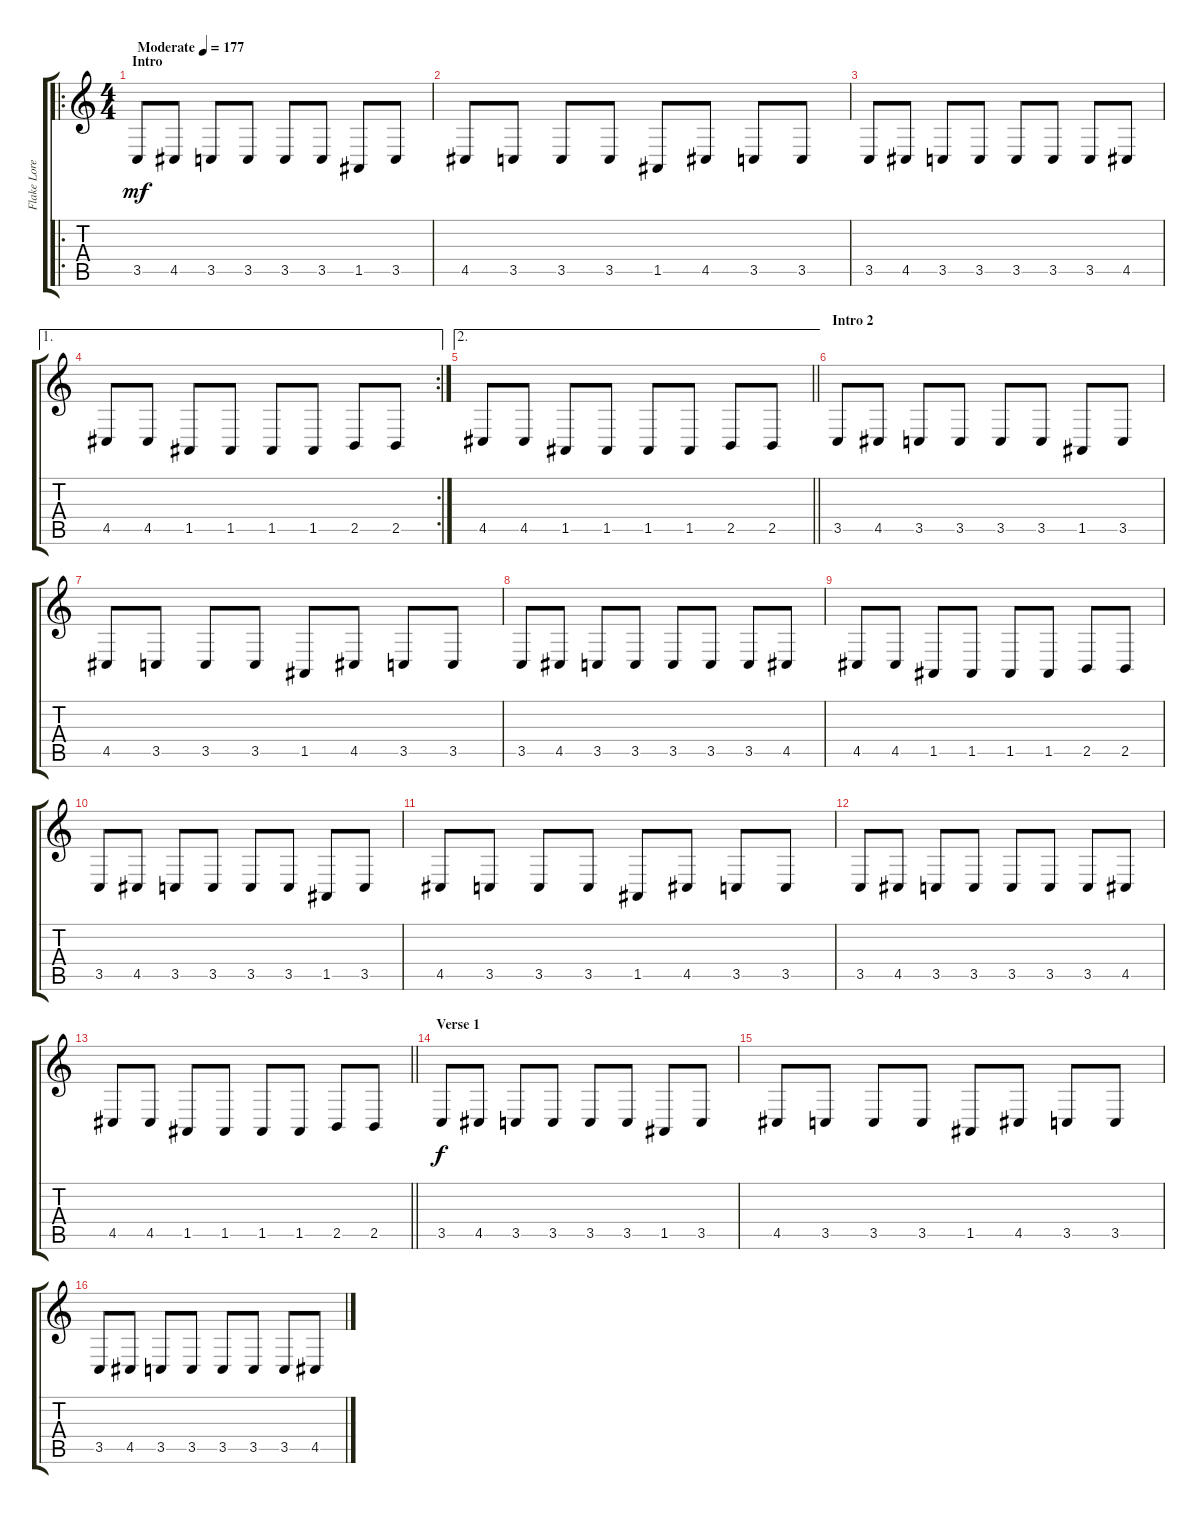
\track ("Flake Lorenz [keyboard]" "Flake Lore") {instrument lead2sawtooth}
\staff {score tabs}
\tuning (E4 B3 G3 D3 A2 E2) {hide}
\ro
\ts (4 4)
\section ("" "Intro")
\tempo (177 "Moderate")
\clef g2
\ks c
3.5.8{dy mf instrument lead2sawtooth} 4.5.8 3.5.8 3.5.8 3.5.8 3.5.8 1.5.8 3.5.8 |
4.5.8 3.5.8 3.5.8 3.5.8 1.5.8 4.5.8 3.5.8 3.5.8 |
3.5.8 4.5.8 3.5.8 3.5.8 3.5.8 3.5.8 3.5.8 4.5.8 |
\ae 1
\rc 2
4.5.8 4.5.8 1.5.8 1.5.8 1.5.8 1.5.8 2.5.8 2.5.8 |
\ae 2
\barLineRight lightlight
4.5.8 4.5.8 1.5.8 1.5.8 1.5.8 1.5.8 2.5.8 2.5.8 |
\section ("" "Intro 2")
3.5.8 4.5.8 3.5.8 3.5.8 3.5.8 3.5.8 1.5.8 3.5.8 |
4.5.8 3.5.8 3.5.8 3.5.8 1.5.8 4.5.8 3.5.8 3.5.8 |
3.5.8 4.5.8 3.5.8 3.5.8 3.5.8 3.5.8 3.5.8 4.5.8 |
4.5.8 4.5.8 1.5.8 1.5.8 1.5.8 1.5.8 2.5.8 2.5.8 |
3.5.8 4.5.8 3.5.8 3.5.8 3.5.8 3.5.8 1.5.8 3.5.8 |
4.5.8 3.5.8 3.5.8 3.5.8 1.5.8 4.5.8 3.5.8 3.5.8 |
3.5.8 4.5.8 3.5.8 3.5.8 3.5.8 3.5.8 3.5.8 4.5.8 |
\barLineRight lightlight
4.5.8 4.5.8 1.5.8 1.5.8 1.5.8 1.5.8 2.5.8 2.5.8 |
\section ("" "Verse 1")
3.5.8{dy f} 4.5.8 3.5.8 3.5.8 3.5.8 3.5.8 1.5.8 3.5.8 |
4.5.8 3.5.8 3.5.8 3.5.8 1.5.8 4.5.8 3.5.8 3.5.8 |
3.5.8 4.5.8 3.5.8 3.5.8 3.5.8 3.5.8 3.5.8 4.5.8
